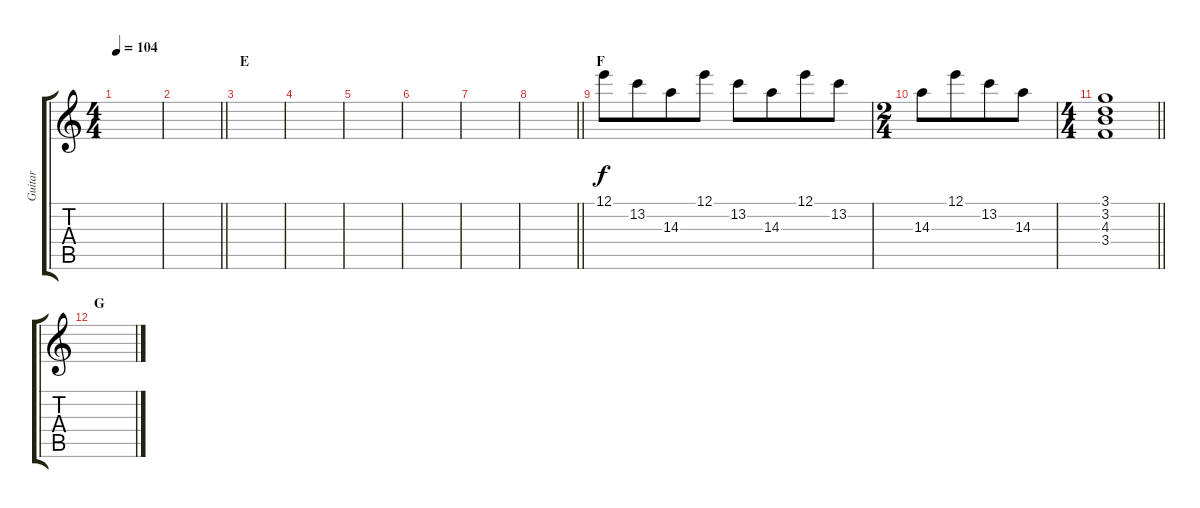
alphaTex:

\track ("Guitar" "Guitar") {instrument acousticguitarnylon}
\staff {score tabs}
\tuning (E4 B3 G3 D3 A2 E2) {hide}
\ts (4 4)
\tempo 104
\clef g2
\ks c
|
\barLineRight lightlight
|
\section ("" "E")
|
|
|
|
|
\barLineRight lightlight
|
\section ("" "F")
12.1.8 13.2.8{beam merge} 14.3.8 12.1.8 13.2.8 14.3.8{beam merge} 12.1.8 13.2.8 |
\ts (2 4)
14.3.8 12.1.8{beam merge} 13.2.8 14.3.8 |
\ts (4 4)
\barLineRight lightlight
(3.1 3.2 4.3 3.4).1 |
\section ("" "G")
